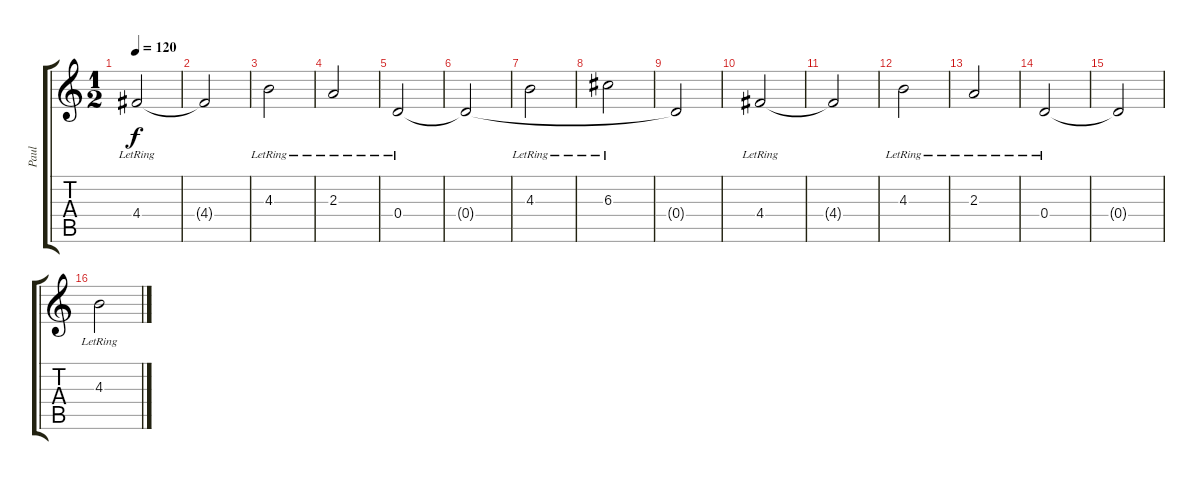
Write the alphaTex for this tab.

\track ("Paul" "Paul") {instrument overdrivenguitar}
\staff {score tabs}
\tuning (E4 B3 G3 D3 A2 E2) {hide}
\ts (1 2)
\tempo 120
\clef g2
\ks c
4.4{lr}.2{dy f} |
4.4{t}.2 |
4.3{lr}.2 |
2.3{lr}.2 |
0.4{lr}.2 |
0.4{t}.2 |
4.3{lr}.2 |
6.3{lr}.2 |
0.4{t}.2 |
4.4{lr}.2 |
4.4{t}.2 |
4.3{lr}.2 |
2.3{lr}.2 |
0.4{lr}.2 |
0.4{t}.2 |
4.3{lr}.2
